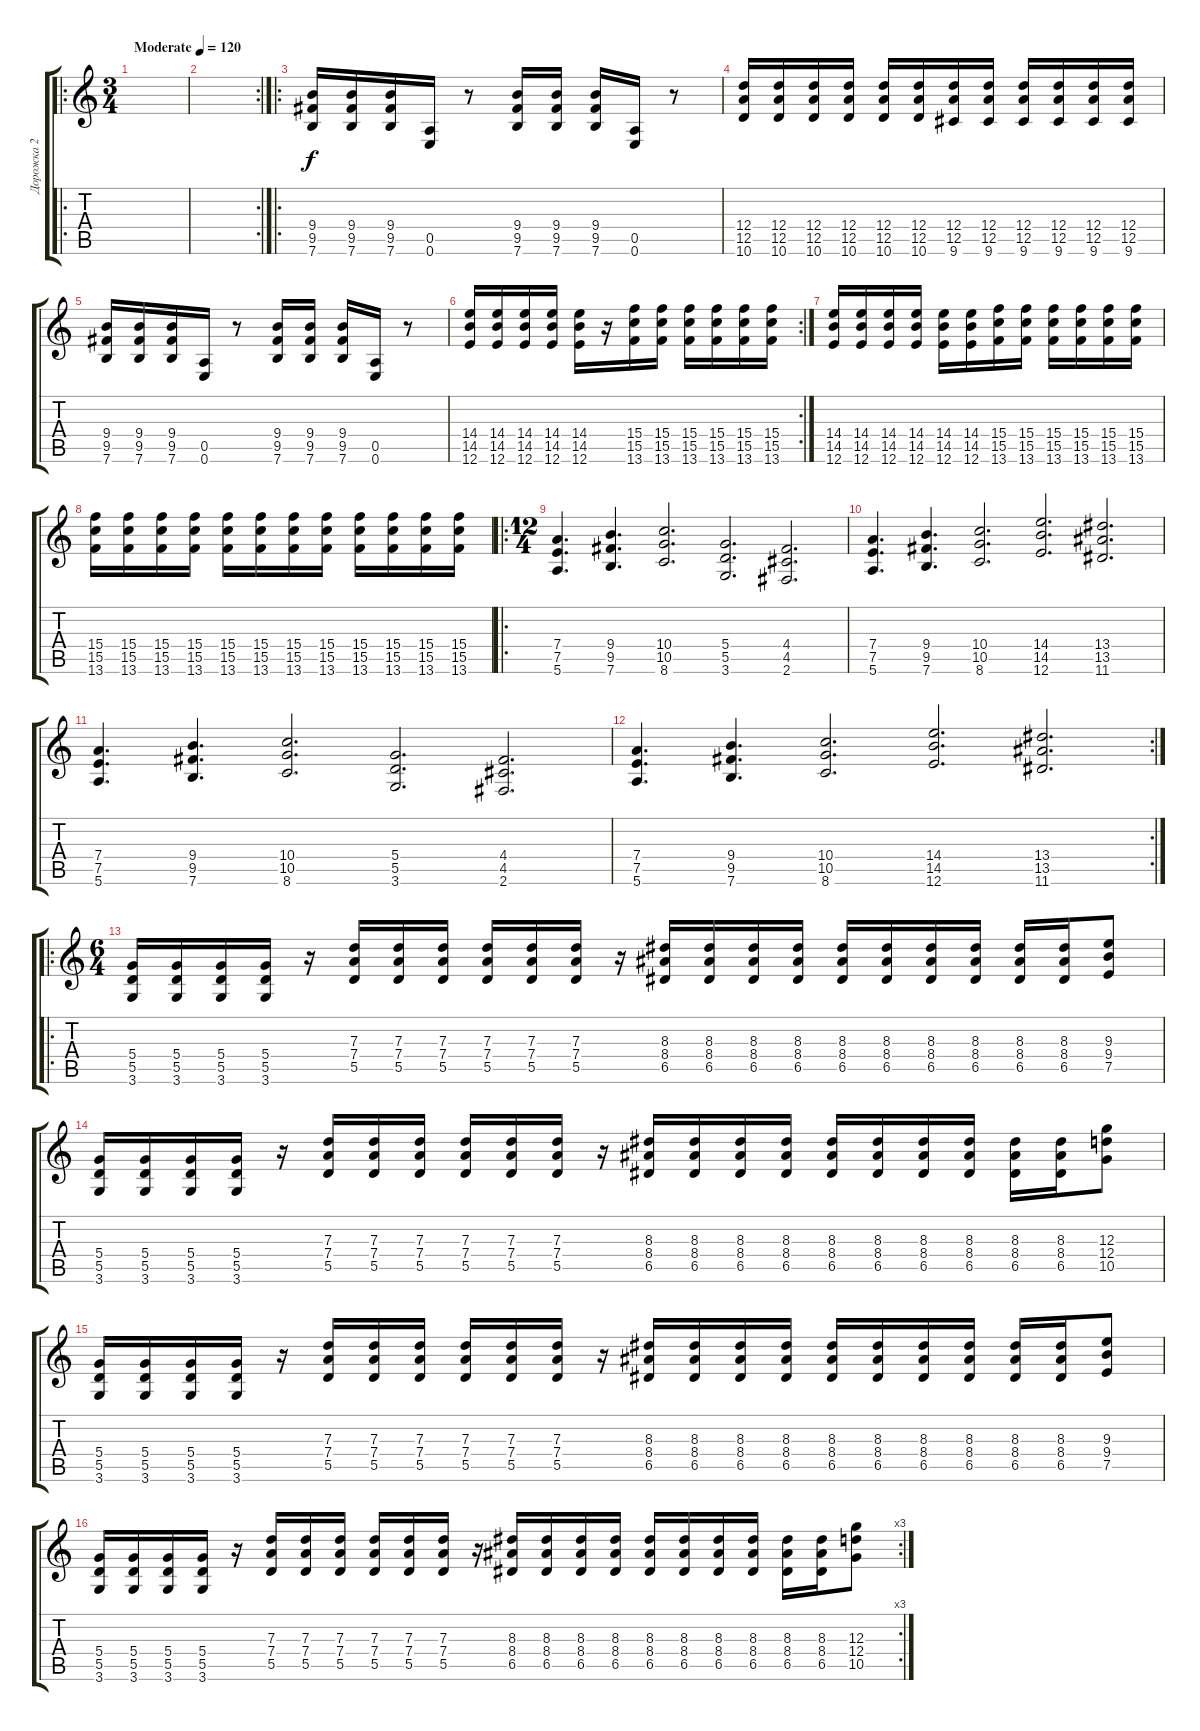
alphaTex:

\track ("Дорожка 2" "Дорожка 2") {instrument overdrivenguitar}
\staff {score tabs}
\tuning (E4 B3 G3 D3 A2 E2) {hide}
\ro
\ts (3 4)
\tempo (120 "Moderate")
\clef g2
\ks c
|
\rc 2
|
\ro
(9.4 9.5 7.6).16 (9.4 9.5 7.6).16 (9.4 9.5 7.6).16 (0.5 0.6).16 r.8 (9.4 9.5 7.6).16 (9.4 9.5 7.6).16 (9.4 9.5 7.6).16 (0.5 0.6).16 r.8 |
(12.4 12.5 10.6).16 (12.4 12.5 10.6).16 (12.4 12.5 10.6).16 (12.4 12.5 10.6).16 (12.4 12.5 10.6).16 (12.4 12.5 10.6).16 (12.4 12.5 9.6).16 (12.4 12.5 9.6).16 (12.4 12.5 9.6).16 (12.4 12.5 9.6).16 (12.4 12.5 9.6).16 (12.4 12.5 9.6).16 |
(9.4 9.5 7.6).16 (9.4 9.5 7.6).16 (9.4 9.5 7.6).16 (0.5 0.6).16 r.8 (9.4 9.5 7.6).16 (9.4 9.5 7.6).16 (9.4 9.5 7.6).16 (0.5 0.6).16 r.8 |
\rc 2
(14.4 14.5 12.6).16 (14.4 14.5 12.6).16 (14.4 14.5 12.6).16 (14.4 14.5 12.6).16 (14.4 14.5 12.6).16 r.16 (15.4 15.5 13.6).16 (15.4 15.5 13.6).16 (15.4 15.5 13.6).16 (15.4 15.5 13.6).16 (15.4 15.5 13.6).16 (15.4 15.5 13.6).16 |
(14.4 14.5 12.6).16 (14.4 14.5 12.6).16 (14.4 14.5 12.6).16 (14.4 14.5 12.6).16 (14.4 14.5 12.6).16 (14.4 14.5 12.6).16 (15.4 15.5 13.6).16 (15.4 15.5 13.6).16 (15.4 15.5 13.6).16 (15.4 15.5 13.6).16 (15.4 15.5 13.6).16 (15.4 15.5 13.6).16 |
(15.4 15.5 13.6).16 (15.4 15.5 13.6).16 (15.4 15.5 13.6).16 (15.4 15.5 13.6).16 (15.4 15.5 13.6).16 (15.4 15.5 13.6).16 (15.4 15.5 13.6).16 (15.4 15.5 13.6).16 (15.4 15.5 13.6).16 (15.4 15.5 13.6).16 (15.4 15.5 13.6).16 (15.4 15.5 13.6).16 |
\ro
\ts (12 4)
(7.4 7.5 5.6).4{d} (9.4 9.5 7.6).4{d} (10.4 10.5 8.6).2{d} (5.4 5.5 3.6).2{d} (4.4 4.5 2.6).2{d} |
(7.4 7.5 5.6).4{d} (9.4 9.5 7.6).4{d} (10.4 10.5 8.6).2{d} (14.4 14.5 12.6).2{d} (13.4 13.5 11.6).2{d} |
(7.4 7.5 5.6).4{d} (9.4 9.5 7.6).4{d} (10.4 10.5 8.6).2{d} (5.4 5.5 3.6).2{d} (4.4 4.5 2.6).2{d} |
\rc 2
(7.4 7.5 5.6).4{d} (9.4 9.5 7.6).4{d} (10.4 10.5 8.6).2{d} (14.4 14.5 12.6).2{d} (13.4 13.5 11.6).2{d} |
\ro
\ts (6 4)
(5.4 5.5 3.6).16 (5.4 5.5 3.6).16 (5.4 5.5 3.6).16 (5.4 5.5 3.6).16 r.16 (7.3 7.4 5.5).16 (7.3 7.4 5.5).16 (7.3 7.4 5.5).16 (7.3 7.4 5.5).16 (7.3 7.4 5.5).16 (7.3 7.4 5.5).16 r.16 (8.3 8.4 6.5).16 (8.3 8.4 6.5).16 (8.3 8.4 6.5).16 (8.3 8.4 6.5).16 (8.3 8.4 6.5).16 (8.3 8.4 6.5).16 (8.3 8.4 6.5).16 (8.3 8.4 6.5).16 (8.3 8.4 6.5).16 (8.3 8.4 6.5).16 (9.3 9.4 7.5).8 |
(5.4 5.5 3.6).16 (5.4 5.5 3.6).16 (5.4 5.5 3.6).16 (5.4 5.5 3.6).16 r.16 (7.3 7.4 5.5).16 (7.3 7.4 5.5).16 (7.3 7.4 5.5).16 (7.3 7.4 5.5).16 (7.3 7.4 5.5).16 (7.3 7.4 5.5).16 r.16 (8.3 8.4 6.5).16 (8.3 8.4 6.5).16 (8.3 8.4 6.5).16 (8.3 8.4 6.5).16 (8.3 8.4 6.5).16 (8.3 8.4 6.5).16 (8.3 8.4 6.5).16 (8.3 8.4 6.5).16 (8.3 8.4 6.5).16 (8.3 8.4 6.5).16 (12.3 12.4 10.5).8 |
(5.4 5.5 3.6).16 (5.4 5.5 3.6).16 (5.4 5.5 3.6).16 (5.4 5.5 3.6).16 r.16 (7.3 7.4 5.5).16 (7.3 7.4 5.5).16 (7.3 7.4 5.5).16 (7.3 7.4 5.5).16 (7.3 7.4 5.5).16 (7.3 7.4 5.5).16 r.16 (8.3 8.4 6.5).16 (8.3 8.4 6.5).16 (8.3 8.4 6.5).16 (8.3 8.4 6.5).16 (8.3 8.4 6.5).16 (8.3 8.4 6.5).16 (8.3 8.4 6.5).16 (8.3 8.4 6.5).16 (8.3 8.4 6.5).16 (8.3 8.4 6.5).16 (9.3 9.4 7.5).8 |
\rc 3
(5.4 5.5 3.6).16 (5.4 5.5 3.6).16 (5.4 5.5 3.6).16 (5.4 5.5 3.6).16 r.16 (7.3 7.4 5.5).16 (7.3 7.4 5.5).16 (7.3 7.4 5.5).16 (7.3 7.4 5.5).16 (7.3 7.4 5.5).16 (7.3 7.4 5.5).16 r.16 (8.3 8.4 6.5).16 (8.3 8.4 6.5).16 (8.3 8.4 6.5).16 (8.3 8.4 6.5).16 (8.3 8.4 6.5).16 (8.3 8.4 6.5).16 (8.3 8.4 6.5).16 (8.3 8.4 6.5).16 (8.3 8.4 6.5).16 (8.3 8.4 6.5).16 (12.3 12.4 10.5).8
